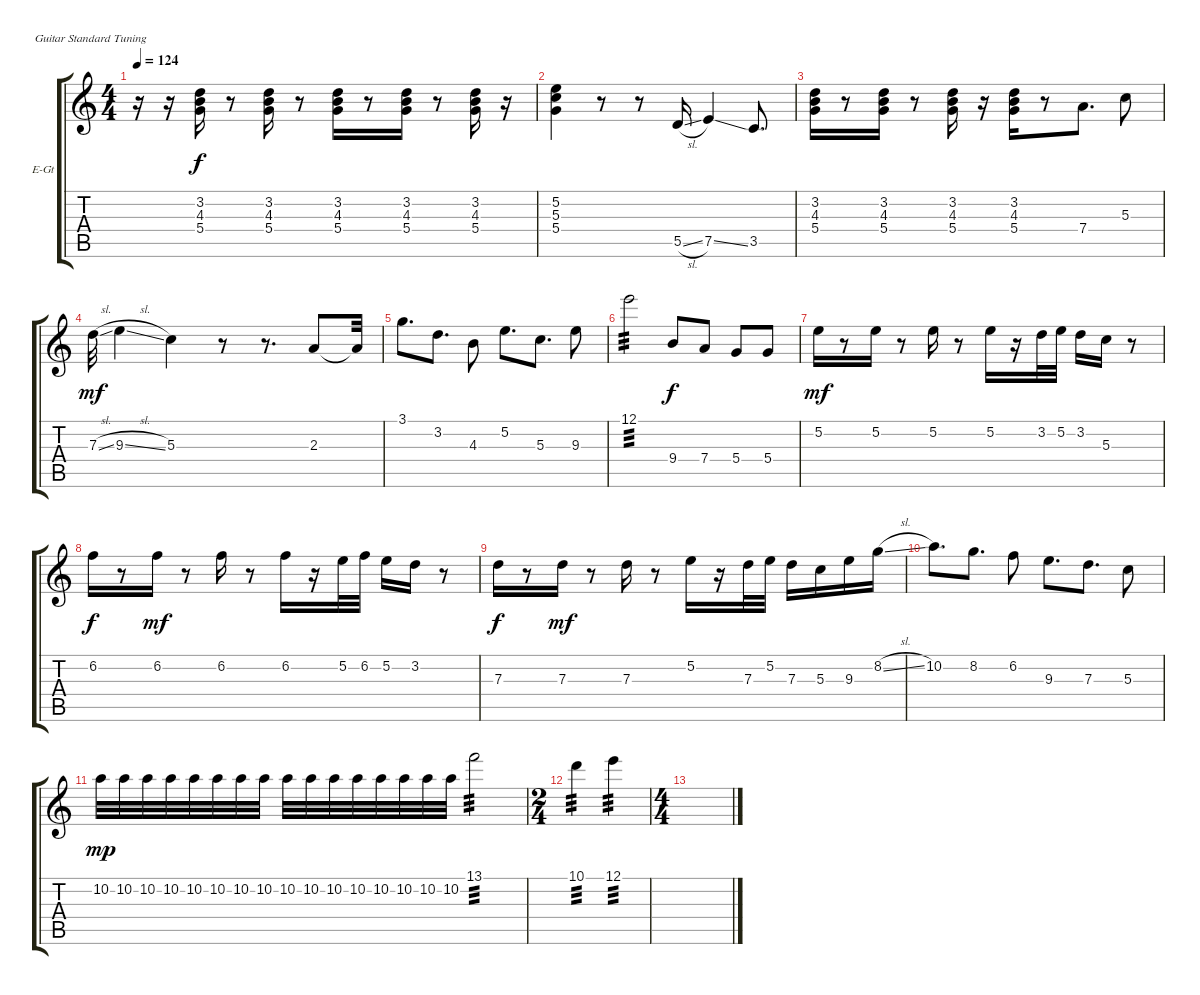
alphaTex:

\defaultSystemsLayout 4
\bracketExtendMode groupsimilarinstruments
\firstSystemTrackNameOrientation horizontal
\otherSystemsTrackNameOrientation horizontal
\track ("Electric Guitar" "E-Gt") {instrument overdrivenguitar}
\staff {score tabs}
\tuning (E4 B3 G3 D3 A2 E2)
\ts (4 4)
\tempo 124
\clef g2
\ks c
r.16{dy f} r.16 (5.4 4.3 3.2).16 r.8 (5.4 4.3 3.2).16 r.8 (5.4 4.3 3.2).16 r.8 (5.4 4.3 3.2).16 r.8 (5.4 4.3 3.2).16 r.16 |
(5.3 5.2 5.4).4 r.8 r.8 5.5{sl}.16 7.5{ss}.4 3.5.8{d} |
(5.4 4.3 3.2).16 r.8 (5.4 4.3 3.2).16 r.8 (5.4 4.3 3.2).16 r.16 (5.4 4.3 3.2).16 r.8 7.4.8{d} 5.3.8 |
7.3{sl}.32{dy mf} 9.3{sl}.4 5.3.4 r.8 r.8{d} 2.3.8 2.3{t}.32 |
3.1.8{d} 3.2.8{d} 4.3.8 5.2.8{d} 5.3.8{d} 9.3.8 |
12.1.2{tp 3} 9.4.8{dy f} 7.4.8 5.4.8 5.4.8 |
5.2.16{dy mf} r.8 5.2.16 r.8 5.2.16 r.8 5.2.16 r.16 3.2.32 5.2.32 3.2.16 5.3.16 r.8 |
6.2.16{dy f} r.8 6.2.16{dy mf} r.8 6.2.16 r.8 6.2.16 r.16 5.2.32 6.2.32 5.2.16 3.2.16 r.8 |
7.3.16{dy f} r.8 7.3.16{dy mf} r.8 7.3.16 r.8 5.2.16 r.16 7.3.32 5.2.32 7.3.16 5.3.16 9.3.16 8.2{sl}.16 |
10.2.8{d} 8.2.8{d} 6.2.8 9.3.8{d} 7.3.8{d} 5.3.8 |
10.2.32{dy mp} 10.2.32 10.2.32 10.2.32 10.2.32 10.2.32 10.2.32 10.2.32 10.2.32 10.2.32 10.2.32 10.2.32 10.2.32 10.2.32 10.2.32 10.2.32 13.1.2{tp 3} |
\ts (2 4)
10.1.4{tp 3} 12.1.4{tp 3} |
\ts (4 4)
